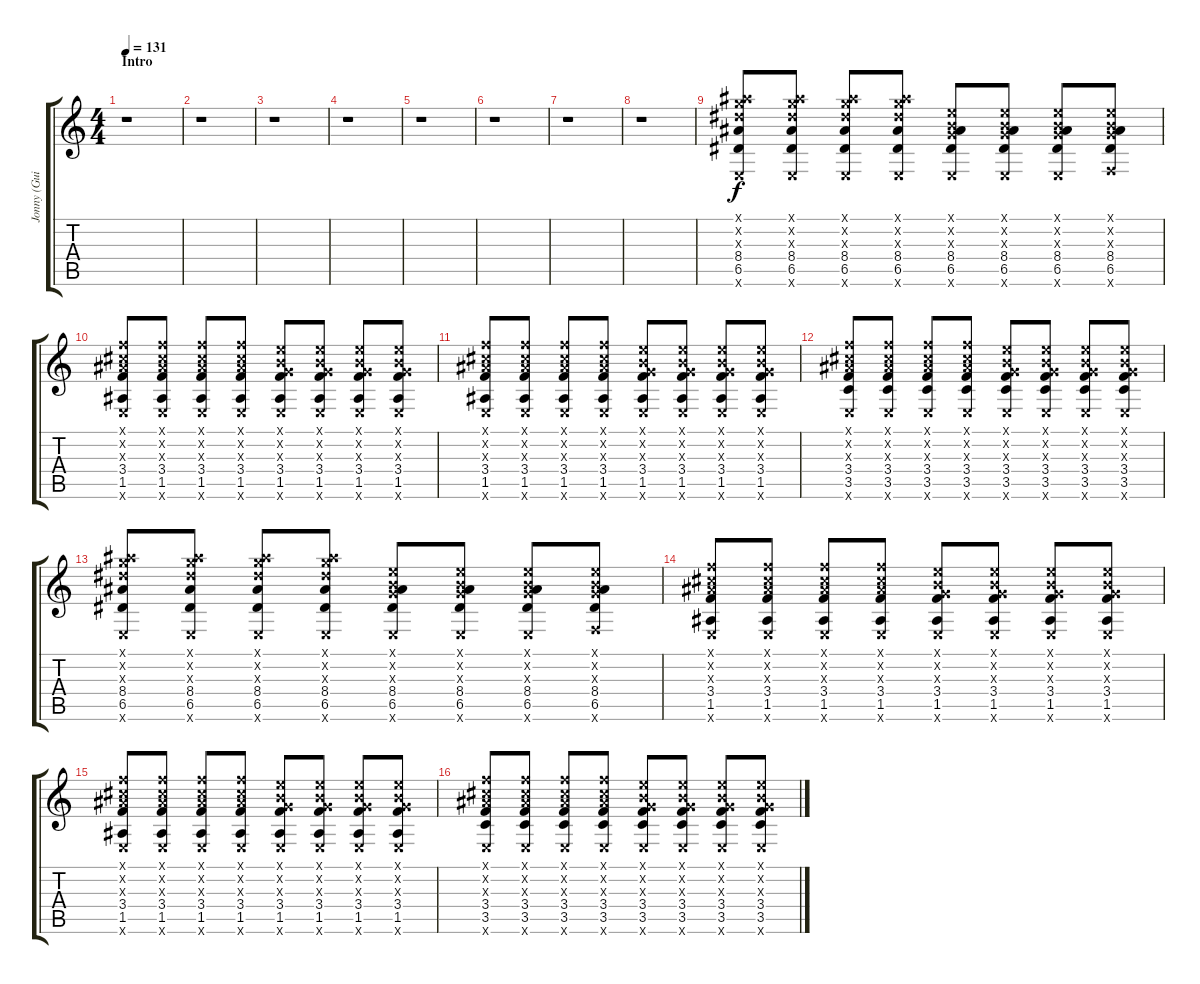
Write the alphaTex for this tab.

\track ("Jonny (Guitar)" "Jonny (Gui") {instrument overdrivenguitar}
\staff {score tabs}
\tuning (E4 B3 G3 D3 A2 E2) {hide}
\ts (4 4)
\section ("" "Intro")
\tempo 131
\clef g2
\ks c
r.1{dy f instrument overdrivenguitar} |
r.1 |
r.1 |
r.1 |
r.1 |
r.1 |
r.1 |
r.1 |
(6.1{x} 8.2{x} 8.3{x} 8.4 6.5 0.6{x}).8 (6.1{x} 8.2{x} 8.3{x} 8.4 6.5 0.6{x}).8 (6.1{x} 8.2{x} 8.3{x} 8.4 6.5 0.6{x}).8 (6.1{x} 8.2{x} 8.3{x} 8.4 6.5 0.6{x}).8 (0.1{x} 0.2{x} 0.3{x} 8.4 6.5 0.6{x}).8 (0.1{x} 0.2{x} 0.3{x} 8.4 6.5 0.6{x}).8 (0.1{x} 0.2{x} 0.3{x} 8.4 6.5 0.6{x}).8 (0.1{x} 0.2{x} 0.3{x} 8.4 6.5 1.6{x}).8 |
(1.1{x} 2.2{x} 3.3{x} 3.4 1.5 0.6{x}).8 (1.1{x} 2.2{x} 3.3{x} 3.4 1.5 0.6{x}).8 (1.1{x} 2.2{x} 3.3{x} 3.4 1.5 0.6{x}).8 (1.1{x} 2.2{x} 3.3{x} 3.4 1.5 0.6{x}).8 (0.1{x} 0.2{x} 0.3{x} 3.4 1.5 0.6{x}).8 (0.1{x} 0.2{x} 0.3{x} 3.4 1.5 0.6{x}).8 (0.1{x} 0.2{x} 0.3{x} 3.4 1.5 0.6{x}).8 (0.1{x} 0.2{x} 0.3{x} 3.4 1.5 0.6{x}).8 |
(1.1{x} 2.2{x} 3.3{x} 3.4 1.5 0.6{x}).8 (1.1{x} 2.2{x} 3.3{x} 3.4 1.5 0.6{x}).8 (1.1{x} 2.2{x} 3.3{x} 3.4 1.5 0.6{x}).8 (1.1{x} 2.2{x} 3.3{x} 3.4 1.5 0.6{x}).8 (0.1{x} 0.2{x} 0.3{x} 3.4 1.5 0.6{x}).8 (0.1{x} 0.2{x} 0.3{x} 3.4 1.5 0.6{x}).8 (0.1{x} 0.2{x} 0.3{x} 3.4 1.5 0.6{x}).8 (0.1{x} 0.2{x} 0.3{x} 3.4 1.5 0.6{x}).8 |
(1.1{x} 2.2{x} 3.3{x} 3.4 3.5 0.6{x}).8 (1.1{x} 2.2{x} 3.3{x} 3.4 3.5 0.6{x}).8 (1.1{x} 2.2{x} 3.3{x} 3.4 3.5 0.6{x}).8 (1.1{x} 2.2{x} 3.3{x} 3.4 3.5 0.6{x}).8 (0.1{x} 0.2{x} 0.3{x} 3.4 3.5 0.6{x}).8 (0.1{x} 0.2{x} 0.3{x} 3.4 3.5 0.6{x}).8 (0.1{x} 0.2{x} 0.3{x} 3.4 3.5 0.6{x}).8 (0.1{x} 0.2{x} 0.3{x} 3.4 3.5 0.6{x}).8 |
(6.1{x} 8.2{x} 8.3{x} 8.4 6.5 0.6{x}).8 (6.1{x} 8.2{x} 8.3{x} 8.4 6.5 0.6{x}).8 (6.1{x} 8.2{x} 8.3{x} 8.4 6.5 0.6{x}).8 (6.1{x} 8.2{x} 8.3{x} 8.4 6.5 0.6{x}).8 (0.1{x} 0.2{x} 0.3{x} 8.4 6.5 0.6{x}).8 (0.1{x} 0.2{x} 0.3{x} 8.4 6.5 0.6{x}).8 (0.1{x} 0.2{x} 0.3{x} 8.4 6.5 0.6{x}).8 (0.1{x} 0.2{x} 0.3{x} 8.4 6.5 1.6{x}).8 |
(1.1{x} 2.2{x} 3.3{x} 3.4 1.5 0.6{x}).8 (1.1{x} 2.2{x} 3.3{x} 3.4 1.5 0.6{x}).8 (1.1{x} 2.2{x} 3.3{x} 3.4 1.5 0.6{x}).8 (1.1{x} 2.2{x} 3.3{x} 3.4 1.5 0.6{x}).8 (0.1{x} 0.2{x} 0.3{x} 3.4 1.5 0.6{x}).8 (0.1{x} 0.2{x} 0.3{x} 3.4 1.5 0.6{x}).8 (0.1{x} 0.2{x} 0.3{x} 3.4 1.5 0.6{x}).8 (0.1{x} 0.2{x} 0.3{x} 3.4 1.5 0.6{x}).8 |
(1.1{x} 2.2{x} 3.3{x} 3.4 1.5 0.6{x}).8 (1.1{x} 2.2{x} 3.3{x} 3.4 1.5 0.6{x}).8 (1.1{x} 2.2{x} 3.3{x} 3.4 1.5 0.6{x}).8 (1.1{x} 2.2{x} 3.3{x} 3.4 1.5 0.6{x}).8 (0.1{x} 0.2{x} 0.3{x} 3.4 1.5 0.6{x}).8 (0.1{x} 0.2{x} 0.3{x} 3.4 1.5 0.6{x}).8 (0.1{x} 0.2{x} 0.3{x} 3.4 1.5 0.6{x}).8 (0.1{x} 0.2{x} 0.3{x} 3.4 1.5 0.6{x}).8 |
(1.1{x} 2.2{x} 3.3{x} 3.4 3.5 0.6{x}).8 (1.1{x} 2.2{x} 3.3{x} 3.4 3.5 0.6{x}).8 (1.1{x} 2.2{x} 3.3{x} 3.4 3.5 0.6{x}).8 (1.1{x} 2.2{x} 3.3{x} 3.4 3.5 0.6{x}).8 (0.1{x} 0.2{x} 0.3{x} 3.4 3.5 0.6{x}).8 (0.1{x} 0.2{x} 0.3{x} 3.4 3.5 0.6{x}).8 (0.1{x} 0.2{x} 0.3{x} 3.4 3.5 0.6{x}).8 (0.1{x} 0.2{x} 0.3{x} 3.4 3.5 0.6{x}).8
